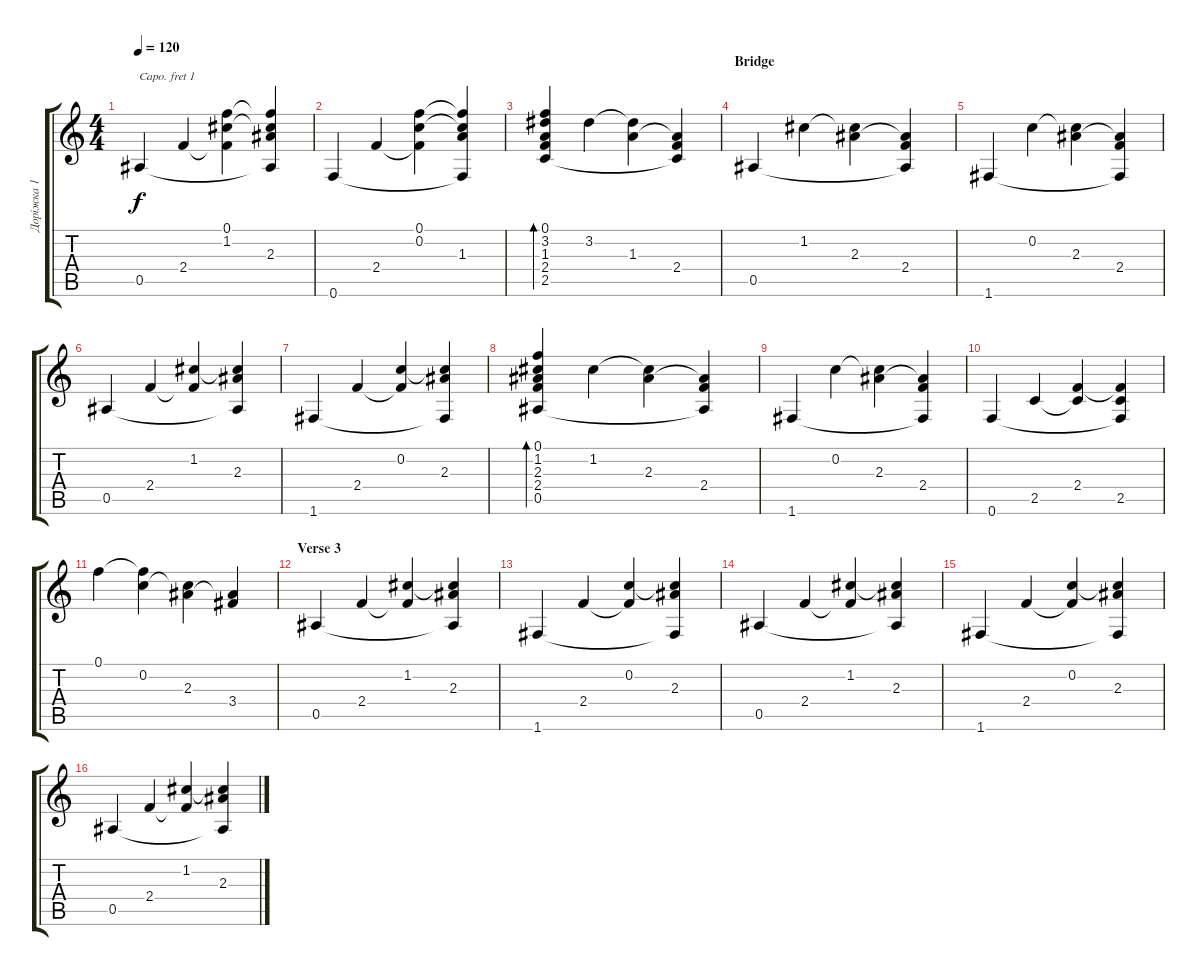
\track ("Доріжка 1" "Доріжка 1") {instrument acousticguitarsteel}
\staff {score tabs}
\capo 1
\tuning (E4 B3 G3 D3 A2 E2) {hide}
\ts (4 4)
\tempo 120
\clef g2
\ks c
0.5.4{dy f} 2.4.4 (0.1 1.2 2.4{t}).4 (0.1{t} 1.2{t} 2.3 0.5{t}).4 |
0.6.4 2.4.4 (0.1 0.2 2.4{t}).4 (0.1{t} 0.2{t} 1.3 0.6{t}).4 |
(0.1 3.2 1.3 2.4 2.5).4{bd 30} 3.2.4 (3.2{t} 1.3).4 (1.3{t} 2.4 2.5{t}).4 |
\section ("" "Bridge")
0.5.4 1.2.4 (1.2{t} 2.3).4 (2.3{t} 2.4 0.5{t}).4 |
1.6.4 0.2.4 (0.2{t} 2.3).4 (2.3{t} 2.4 1.6{t}).4 |
0.5.4 2.4.4 (1.2 2.4{t}).4 (1.2{t} 2.3 0.5{t}).4 |
1.6.4 2.4.4 (0.2 2.4{t}).4 (0.2{t} 2.3 1.6{t}).4 |
(0.1 1.2 2.3 2.4 0.5).4{bd 30} 1.2.4 (1.2{t} 2.3).4 (2.3{t} 2.4 0.5{t}).4 |
1.6.4 0.2.4 (0.2{t} 2.3).4 (2.3{t} 2.4 1.6{t}).4 |
0.6.4 2.5.4 (2.4 2.5{t}).4 (2.4{t} 2.5 0.6{t}).4 |
0.1.4 (0.1{t} 0.2).4 (0.2{t} 2.3).4 (2.3{t} 3.4).4 |
\section ("" "Verse 3")
0.5.4 2.4.4 (1.2 2.4{t}).4 (1.2{t} 2.3 0.5{t}).4 |
1.6.4 2.4.4 (0.2 2.4{t}).4 (0.2{t} 2.3 1.6{t}).4 |
0.5.4 2.4.4 (1.2 2.4{t}).4 (1.2{t} 2.3 0.5{t}).4 |
1.6.4 2.4.4 (0.2 2.4{t}).4 (0.2{t} 2.3 1.6{t}).4 |
0.5.4 2.4.4 (1.2 2.4{t}).4 (1.2{t} 2.3 0.5{t}).4
